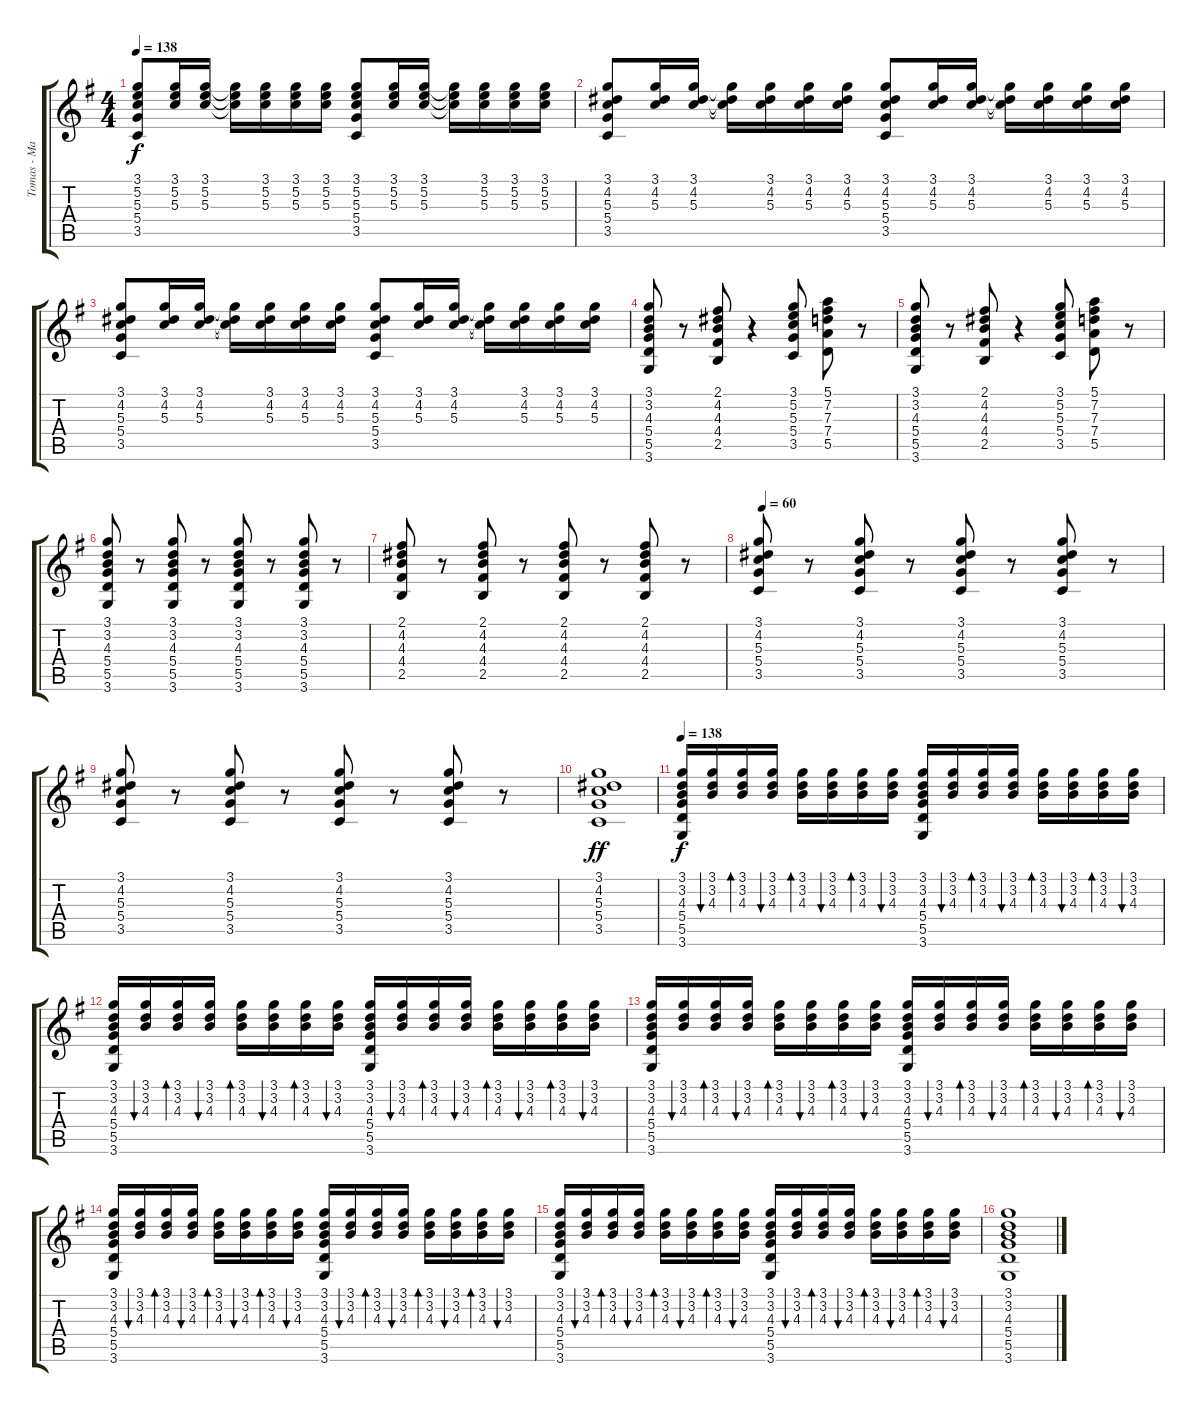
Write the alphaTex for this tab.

\track ("Tomas - Main Guitar" "Tomas - Ma") {instrument electricguitarclean}
\staff {score tabs}
\tuning (E4 B3 G3 D3 A2 E2) {hide}
\ts (4 4)
\tempo 138
\clef g2
\ks g
(3.1 5.2 5.3 5.4 3.5).8{dy f} (3.1 5.2 5.3).16 (3.1 5.2 5.3).16 (3.1{t} 5.2{t} 5.3{t}).16 (3.1 5.2 5.3).16 (3.1 5.2 5.3).16 (3.1 5.2 5.3).16 (3.1 5.2 5.3 5.4 3.5).8 (3.1 5.2 5.3).16 (3.1 5.2 5.3).16 (3.1{t} 5.2{t} 5.3{t}).16 (3.1 5.2 5.3).16 (3.1 5.2 5.3).16 (3.1 5.2 5.3).16 |
(3.1 4.2 5.3 5.4 3.5).8 (3.1 4.2 5.3).16 (3.1 4.2 5.3).16 (3.1{t} 4.2{t} 5.3{t}).16 (3.1 4.2 5.3).16 (3.1 4.2 5.3).16 (3.1 4.2 5.3).16 (3.1 4.2 5.3 5.4 3.5).8 (3.1 4.2 5.3).16 (3.1 4.2 5.3).16 (3.1{t} 4.2{t} 5.3{t}).16 (3.1 4.2 5.3).16 (3.1 4.2 5.3).16 (3.1 4.2 5.3).16 |
(3.1 4.2 5.3 5.4 3.5).8 (3.1 4.2 5.3).16 (3.1 4.2 5.3).16 (3.1{t} 4.2{t} 5.3{t}).16 (3.1 4.2 5.3).16 (3.1 4.2 5.3).16 (3.1 4.2 5.3).16 (3.1 4.2 5.3 5.4 3.5).8 (3.1 4.2 5.3).16 (3.1 4.2 5.3).16 (3.1{t} 4.2{t} 5.3{t}).16 (3.1 4.2 5.3).16 (3.1 4.2 5.3).16 (3.1 4.2 5.3).16 |
(3.1 3.2 4.3 5.4 5.5 3.6).8 r.8 (2.1 4.2 4.3 4.4 2.5).8 r.4 (3.1 5.2 5.3 5.4 3.5).8 (5.1 7.2 7.3 7.4 5.5).8 r.8 |
(3.1 3.2 4.3 5.4 5.5 3.6).8 r.8 (2.1 4.2 4.3 4.4 2.5).8 r.4 (3.1 5.2 5.3 5.4 3.5).8 (5.1 7.2 7.3 7.4 5.5).8 r.8 |
(3.1 3.2 4.3 5.4 5.5 3.6).8{volume 9} r.8 (3.1 3.2 4.3 5.4 5.5 3.6).8 r.8 (3.1 3.2 4.3 5.4 5.5 3.6).8 r.8 (3.1 3.2 4.3 5.4 5.5 3.6).8 r.8 |
(2.1 4.2 4.3 4.4 2.5).8 r.8 (2.1 4.2 4.3 4.4 2.5).8 r.8 (2.1 4.2 4.3 4.4 2.5).8 r.8 (2.1 4.2 4.3 4.4 2.5).8 r.8 |
\tempo 60
(3.1 4.2 5.3 5.4 3.5).8 r.8 (3.1 4.2 5.3 5.4 3.5).8 r.8 (3.1 4.2 5.3 5.4 3.5).8 r.8 (3.1 4.2 5.3 5.4 3.5).8 r.8 |
(3.1 4.2 5.3 5.4 3.5).8 r.8 (3.1 4.2 5.3 5.4 3.5).8 r.8 (3.1 4.2 5.3 5.4 3.5).8 r.8 (3.1 4.2 5.3 5.4 3.5).8 r.8 |
(3.1 4.2 5.3 5.4 3.5).1{dy ff volume 11} |
\tempo 138
(3.1 3.2 4.3 5.4 5.5 3.6).16{dy f volume 8} (3.1 3.2 4.3).16{bu 60} (3.1 3.2 4.3).16{bd 60} (3.1 3.2 4.3).16{bu 60} (3.1 3.2 4.3).16{bd 60} (3.1 3.2 4.3).16{bu 60} (3.1 3.2 4.3).16{bd 60} (3.1 3.2 4.3).16{bu 60} (3.1 3.2 4.3 5.4 5.5 3.6).16 (3.1 3.2 4.3).16{bu 60} (3.1 3.2 4.3).16{bd 60} (3.1 3.2 4.3).16{bu 60} (3.1 3.2 4.3).16{bd 60} (3.1 3.2 4.3).16{bu 60} (3.1 3.2 4.3).16{bd 60} (3.1 3.2 4.3).16{bu 60} |
(3.1 3.2 4.3 5.4 5.5 3.6).16 (3.1 3.2 4.3).16{bu 60} (3.1 3.2 4.3).16{bd 60} (3.1 3.2 4.3).16{bu 60} (3.1 3.2 4.3).16{bd 60} (3.1 3.2 4.3).16{bu 60} (3.1 3.2 4.3).16{bd 60} (3.1 3.2 4.3).16{bu 60} (3.1 3.2 4.3 5.4 5.5 3.6).16 (3.1 3.2 4.3).16{bu 60} (3.1 3.2 4.3).16{bd 60} (3.1 3.2 4.3).16{bu 60} (3.1 3.2 4.3).16{bd 60} (3.1 3.2 4.3).16{bu 60} (3.1 3.2 4.3).16{bd 60} (3.1 3.2 4.3).16{bu 60} |
(3.1 3.2 4.3 5.4 5.5 3.6).16 (3.1 3.2 4.3).16{bu 60} (3.1 3.2 4.3).16{bd 60} (3.1 3.2 4.3).16{bu 60} (3.1 3.2 4.3).16{bd 60} (3.1 3.2 4.3).16{bu 60} (3.1 3.2 4.3).16{bd 60} (3.1 3.2 4.3).16{bu 60} (3.1 3.2 4.3 5.4 5.5 3.6).16 (3.1 3.2 4.3).16{bu 60} (3.1 3.2 4.3).16{bd 60} (3.1 3.2 4.3).16{bu 60} (3.1 3.2 4.3).16{bd 60} (3.1 3.2 4.3).16{bu 60} (3.1 3.2 4.3).16{bd 60} (3.1 3.2 4.3).16{bu 60} |
(3.1 3.2 4.3 5.4 5.5 3.6).16 (3.1 3.2 4.3).16{bu 60} (3.1 3.2 4.3).16{bd 60} (3.1 3.2 4.3).16{bu 60} (3.1 3.2 4.3).16{bd 60} (3.1 3.2 4.3).16{bu 60} (3.1 3.2 4.3).16{bd 60} (3.1 3.2 4.3).16{bu 60} (3.1 3.2 4.3 5.4 5.5 3.6).16 (3.1 3.2 4.3).16{bu 60} (3.1 3.2 4.3).16{bd 60} (3.1 3.2 4.3).16{bu 60} (3.1 3.2 4.3).16{bd 60} (3.1 3.2 4.3).16{bu 60} (3.1 3.2 4.3).16{bd 60} (3.1 3.2 4.3).16{bu 60} |
(3.1 3.2 4.3 5.4 5.5 3.6).16 (3.1 3.2 4.3).16{bu 60} (3.1 3.2 4.3).16{bd 60} (3.1 3.2 4.3).16{bu 60} (3.1 3.2 4.3).16{bd 60} (3.1 3.2 4.3).16{bu 60} (3.1 3.2 4.3).16{bd 60} (3.1 3.2 4.3).16{bu 60} (3.1 3.2 4.3 5.4 5.5 3.6).16 (3.1 3.2 4.3).16{bu 60} (3.1 3.2 4.3).16{bd 60} (3.1 3.2 4.3).16{bu 60} (3.1 3.2 4.3).16{bd 60} (3.1 3.2 4.3).16{bu 60} (3.1 3.2 4.3).16{bd 60} (3.1 3.2 4.3).16{bu 60} |
(3.1 3.2 4.3 5.4 5.5 3.6).1
